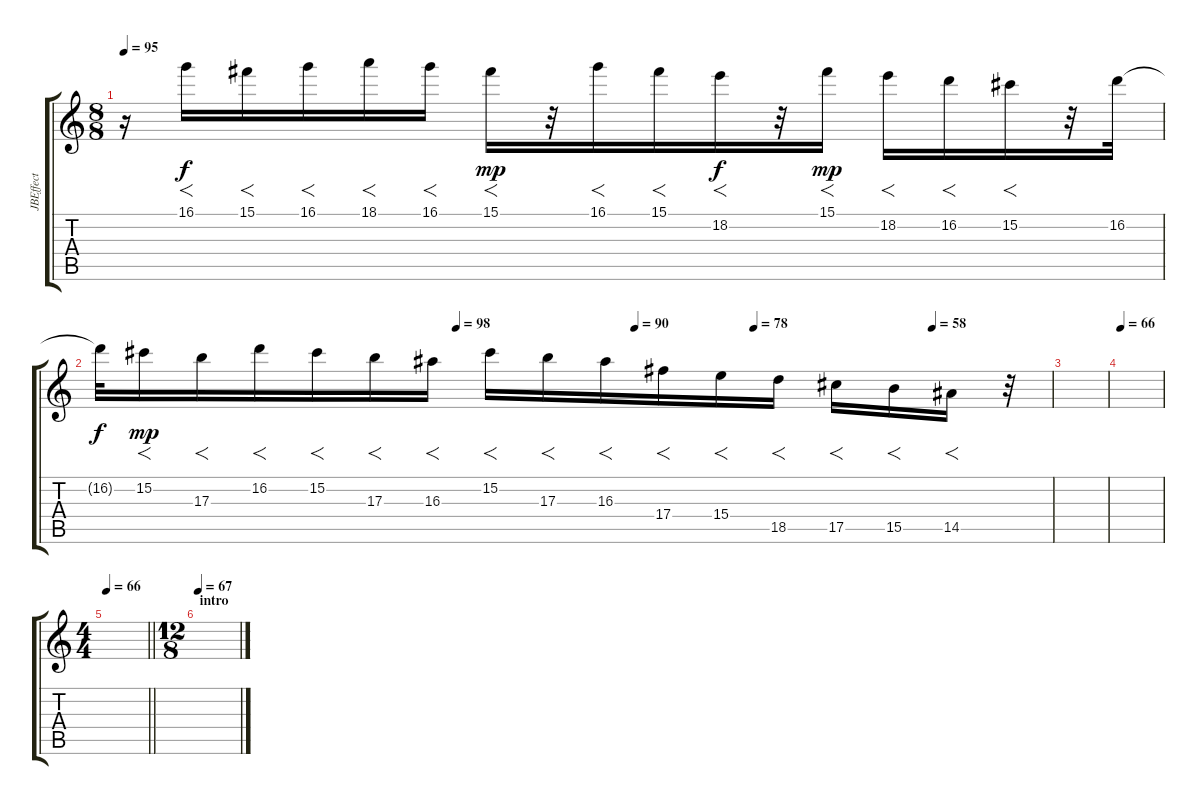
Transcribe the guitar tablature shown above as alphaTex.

\track ("JBEffect" "JBEffect") {instrument electricguitarclean}
\staff {score tabs}
\tuning (Eb4 Bb3 Gb3 Db3 Ab2 Eb2) {hide}
\ts (8 8)
\tempo 95
\clef g2
\ks c
r.16{dy f} 16.1.16{f} 15.1.16{f} 16.1.16{f} 18.1.16{f} 16.1.16{f} 15.1.16{f dy mp} r.32 16.1.16{f} 15.1.16{f} 18.2.16{f dy f} r.32 15.1.16{f dy mp} 18.2.16{f} 16.2.16{f} 15.2.16{f} r.32 16.2.32 |
\tempo (98 0.375)
\tempo (90 0.5625)
\tempo (78 0.6875)
\tempo (58 0.875)
16.2{t}.32{dy f} 15.2.16{f dy mp} 17.3.16{f} 16.2.16{f} 15.2.16{f} 17.3.16{f} 16.3.16{f} 15.2.16{f} 17.3.16{f} 16.3.16{f} 17.4.16{f} 15.4.16{f} 18.5.16{f} 17.5.16{f} 15.5.16{f} 14.5.16{f} r.32 |
|
\tempo 66
|
\ts (4 4)
\tempo 66
\barLineRight lightlight
|
\ts (12 8)
\section ("" "intro")
\tempo 67
